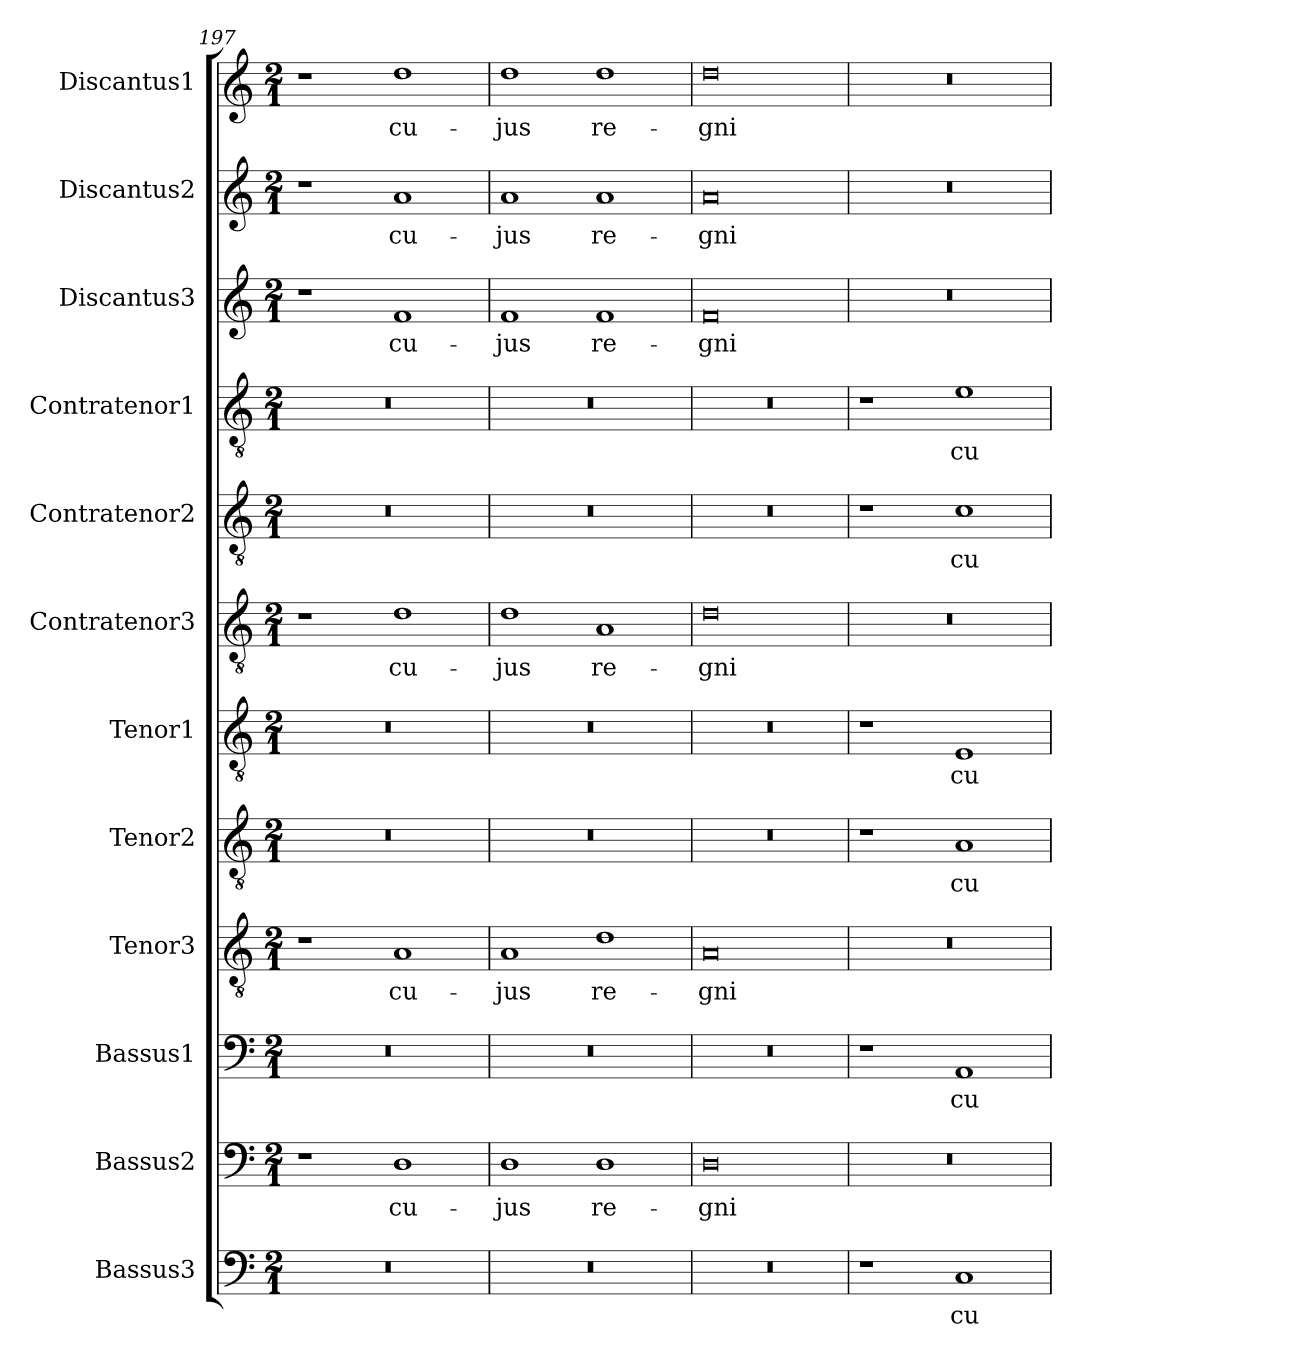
**kern	**text	**kern	**text	**kern	**text	**kern	**text	**kern	**text	**kern	**text	**kern	**text	**kern	**text	**kern	**text	**kern	**text	**kern	**text	**kern	**text
*part12	*part12	*part11	*part11	*part10	*part10	*part9	*part9	*part8	*part8	*part7	*part7	*part6	*part6	*part5	*part5	*part4	*part4	*part3	*part3	*part2	*part2	*part1	*part1
*staff12	*staff12	*staff11	*staff11	*staff10	*staff10	*staff9	*staff9	*staff8	*staff8	*staff7	*staff7	*staff6	*staff6	*staff5	*staff5	*staff4	*staff4	*staff3	*staff3	*staff2	*staff2	*staff1	*staff1
*I"Bassus3	*	*I"Bassus2	*	*I"Bassus1	*	*I"Tenor3	*	*I"Tenor2	*	*I"Tenor1	*	*I"Contratenor3	*	*I"Contratenor2	*	*I"Contratenor1	*	*I"Discantus3	*	*I"Discantus2	*	*I"Discantus1	*
*I'B3	*	*I'B2	*	*I'B1	*	*I'T3	*	*I'T2	*	*I'T1	*	*I'Ct3	*	*I'Ct2	*	*I'Ct1	*	*I'D3	*	*I'D2	*	*I'D1	*
*clefF4	*	*clefF4	*	*clefF4	*	*clefGv2	*	*clefGv2	*	*clefGv2	*	*clefGv2	*	*clefGv2	*	*clefGv2	*	*clefG2	*	*clefG2	*	*clefG2	*
*k[]	*	*k[]	*	*k[]	*	*k[]	*	*k[]	*	*k[]	*	*k[]	*	*k[]	*	*k[]	*	*k[]	*	*k[]	*	*k[]	*
*M2/1	*	*M2/1	*	*M2/1	*	*M2/1	*	*M2/1	*	*M2/1	*	*M2/1	*	*M2/1	*	*M2/1	*	*M2/1	*	*M2/1	*	*M2/1	*
=197	=197	=197	=197	=197	=197	=197	=197	=197	=197	=197	=197	=197	=197	=197	=197	=197	=197	=197	=197	=197	=197	=197	=197
0r	.	1r	.	0r	.	1r	.	0r	.	0r	.	1r	.	0r	.	0r	.	1r	.	1r	.	1r	.
.	.	1D	cu-	.	.	1A	cu-	.	.	.	.	1d	cu-	.	.	.	.	1f	cu-	1a	cu-	1dd	cu-
=198	=198	=198	=198	=198	=198	=198	=198	=198	=198	=198	=198	=198	=198	=198	=198	=198	=198	=198	=198	=198	=198	=198	=198
0r	.	1D	-jus	0r	.	1A	-jus	0r	.	0r	.	1d	-jus	0r	.	0r	.	1f	-jus	1a	-jus	1dd	-jus
.	.	1D	re-	.	.	1d	re-	.	.	.	.	1A	re-	.	.	.	.	1f	re-	1a	re-	1dd	re-
=199	=199	=199	=199	=199	=199	=199	=199	=199	=199	=199	=199	=199	=199	=199	=199	=199	=199	=199	=199	=199	=199	=199	=199
0r	.	0D	-gni	0r	.	0A	-gni	0r	.	0r	.	0d	-gni	0r	.	0r	.	0f	-gni	0a	-gni	0dd	-gni
=200	=200	=200	=200	=200	=200	=200	=200	=200	=200	=200	=200	=200	=200	=200	=200	=200	=200	=200	=200	=200	=200	=200	=200
1r	.	0r	.	1r	.	0r	.	1r	.	1r	.	0r	.	1r	.	1r	.	0r	.	0r	.	0r	.
1C	cu-	.	.	1AA	cu-	.	.	1A	cu-	1E	cu-	.	.	1c	cu-	1e	cu-	.	.	.	.	.	.
=	=	=	=	=	=	=	=	=	=	=	=	=	=	=	=	=	=	=	=	=	=	=	=
*-	*-	*-	*-	*-	*-	*-	*-	*-	*-	*-	*-	*-	*-	*-	*-	*-	*-	*-	*-	*-	*-	*-	*-
